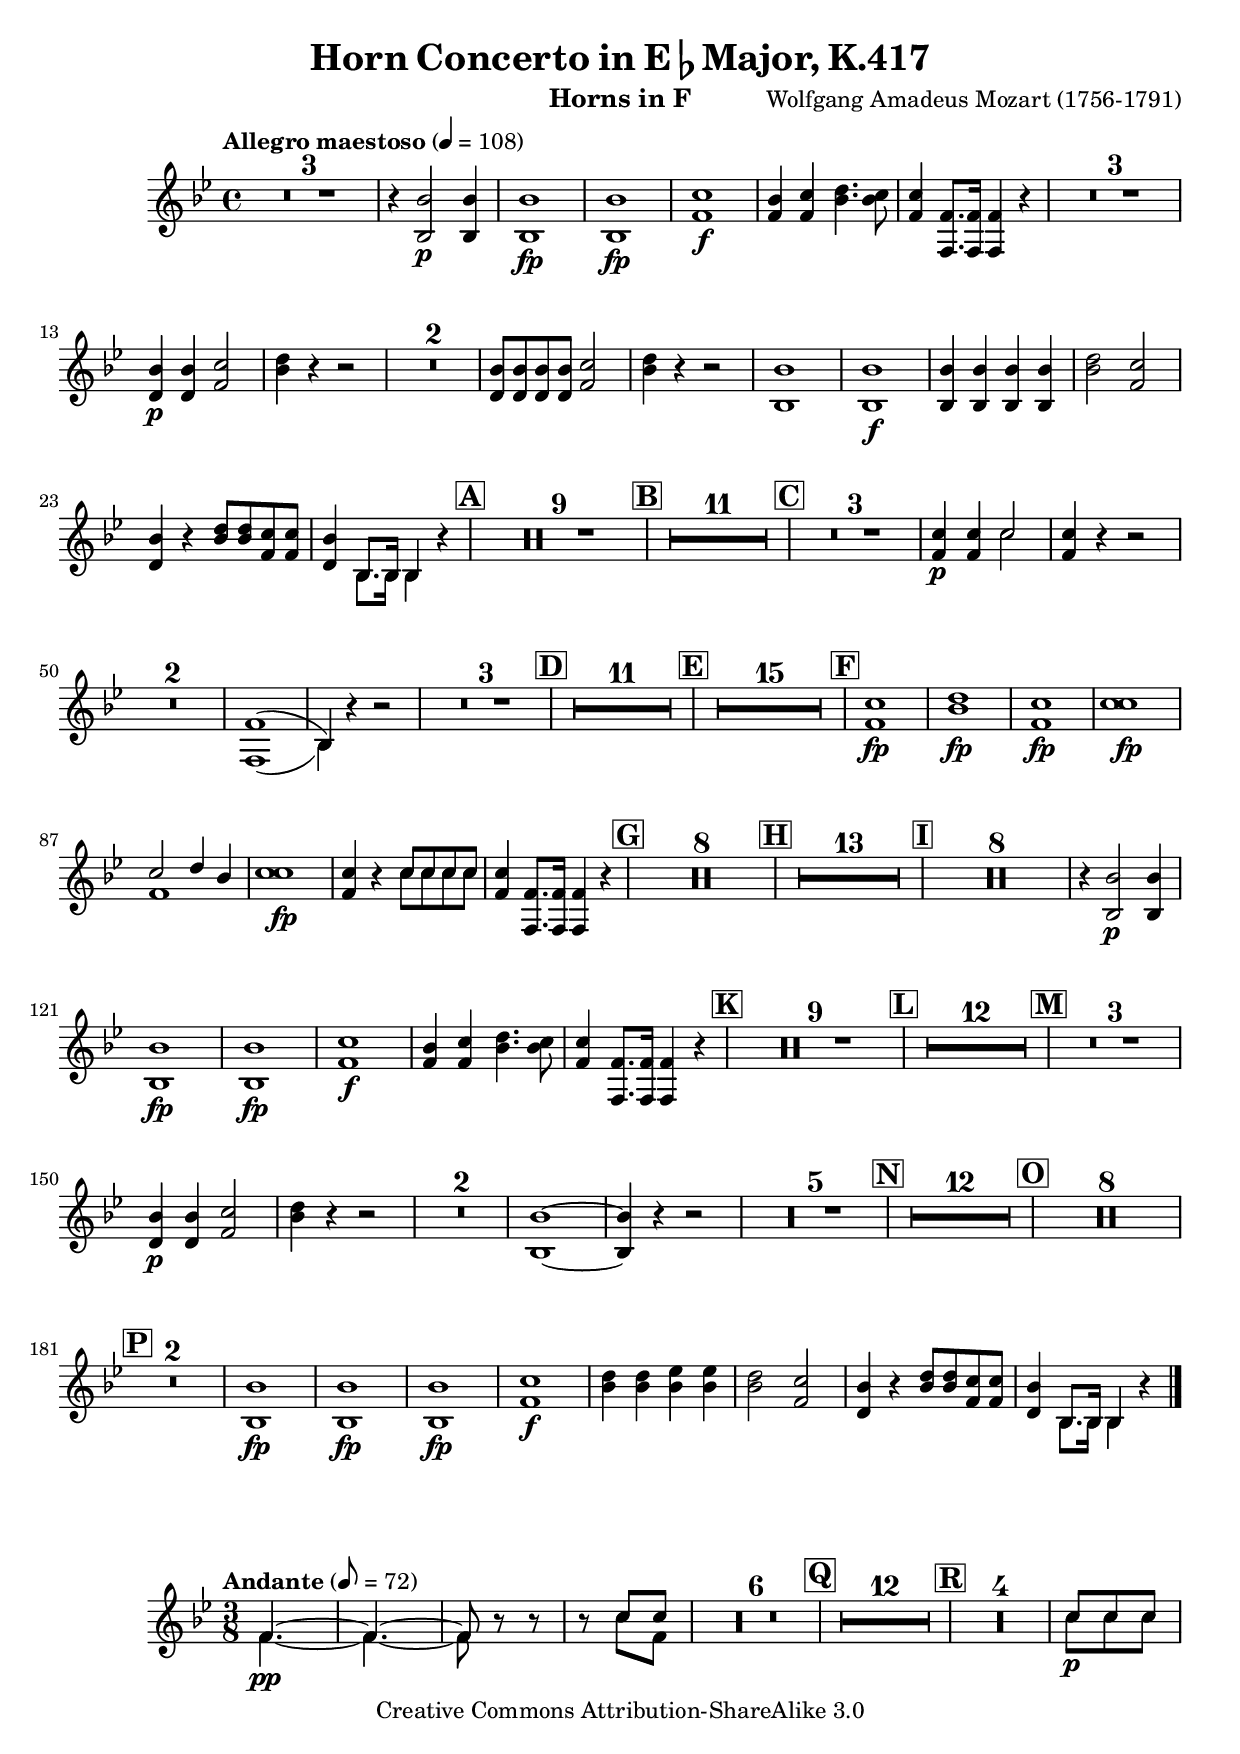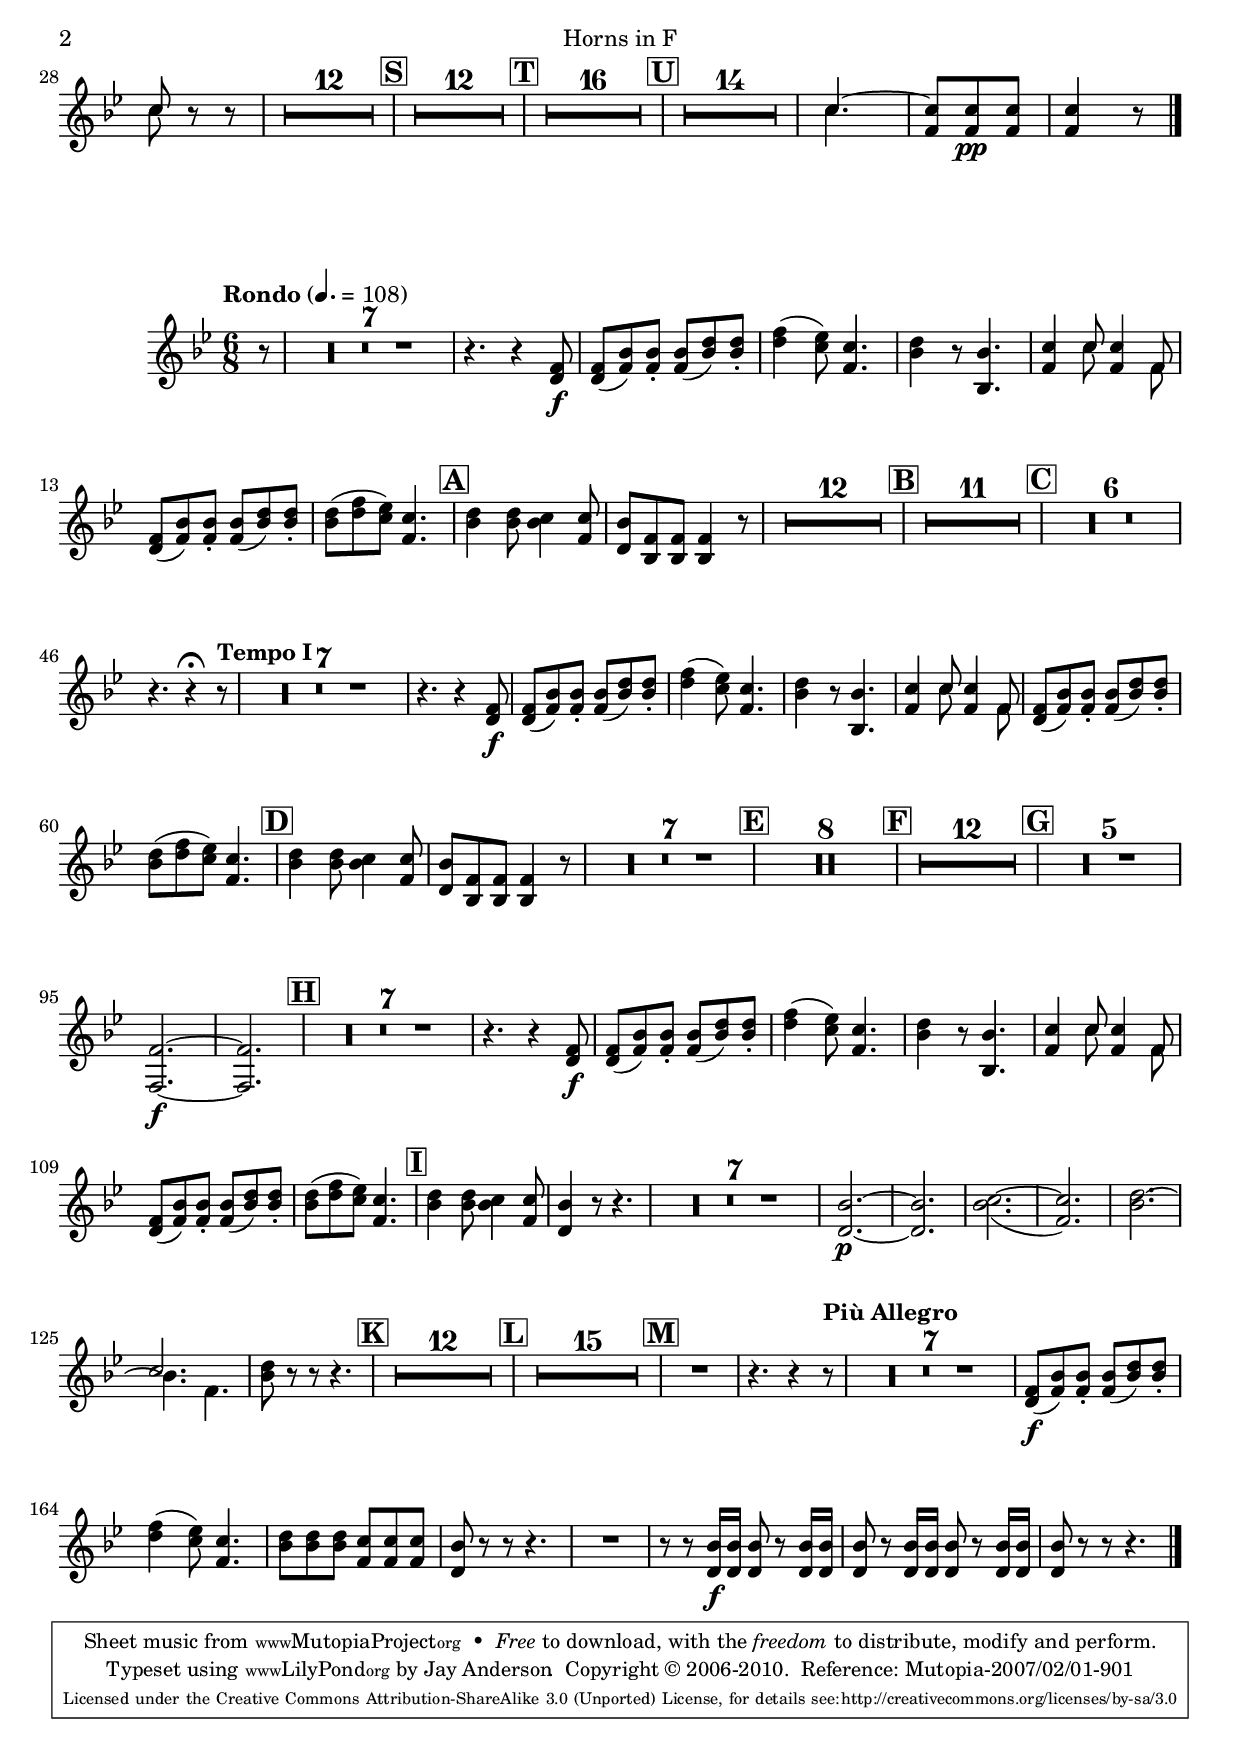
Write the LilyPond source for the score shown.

\version "2.13.50"

\include "defs.ily"
\version "2.13.50"

hornsMvtI = \relative c''
{
  \key c \major
  \transposition ees
  R1*3 |
  r4 <c c,>2\p <c c,>4 |
  <c c,>1\fp |
  <c c,>\fp |
  <d g,>\f |
  <c g>4 <d g,> <e c>4. <d c>8 |
  <d g,>4 <g, g,>8. <g g,>16 <g g,>4 r |
  R1*3 |
  <c e,>4\p <c e,> <d g,>2 |
  <e c>4 r r2 |
  R1*2 |
  <c e,>8 <c e,> <c e,> <c e,> <d g,>2 |
  <e c>4 r r2 |
  <c c,>1 |
  <c c,>\f |
  <c c,>4 <c c,> <c c,> <c c,> |
  <e c>2 <d g,> |
  <c e,>4 r <e c>8 <e c> <d g,> <d g,> |
  <c e,>4 << {c,8. c16 c4} \\ {c8. c16 c4} >> r4 |

  %solo
  R1*23 |
  <d' g,>4\p <d g,> << d2 \\ d >> |
  <d g,>4 r r2 |
  R1*2 |
  << {g,1( | c,4)} \\ {g1( | c4)} >> r4 r2 |
  R1*29 |

  %tutti
  <d' g,>1\fp |
  <e c>1\fp |
  <d g,>1\fp |
  <d d>1\fp |
  << {d2 e4 c} \\ {g1} >> |
  <d' d>1\fp |
  <d g,>4 r << {d8 d d d} \\ {d d d d} >> |
  <d g,>4 <g, g,>8. <g g,>16 <g g,>4 r |

  %solo
  R1*29 |
  r4 <c c,>2\p <c c,>4 |
  <c c,>1\fp |
  <c c,>\fp |
  <d g,>\f |
  <c g>4 <d g,> <e c>4. <d c>8 |
  <d g,>4 <g, g,>8. <g g,>16 <g g,>4 r |
  R1*24 |
  <c e,>4\p <c e,> <d g,>2 |
  <e c>4 r r2 |
  R1*2 |
  <c c,>1~ | <c c,>4 r r2 |
  R1*27 |
  <c c,>1\fp |
  <c c,>1\fp |
  <c c,>1\fp |
  <d g,>1\f |
  <e c>4 <e c> <f c> <f c> |
  <e c>2 <d g,> |
  <c e,>4 r <e c>8 <e c> <d g,> <d g,> |
  <c e,>4 << {c,8. c16 c4} \\ {c8. c16 c4} >> r4 |
}

hornsMvtII = \relative c''
{
  \key c \major
  \transposition ees
  << { g4.~ | g~ | g8 } \\ { g4.~\pp | g~ | g8 }
  >> r8 r |
  r << {d' d} \\ {d g,} >> |
  R4.*22 |
  << {d'8 d d | d} \\ {d\p d d | d} >> r8 r |
  R4.*54 |
  <<
    {\voiceOne d4.~}
    \new Voice {\voiceTwo d4.}
  >> \oneVoice |
  <d g,>8 <d g,>\pp <d g,> |
  <d g,>4 r8 |
}

hornsMvtIIIMain = \relative c''
{
  r4. r4 <g e>8\f |
  <g e>( <c g>) <c g>-. <c g>( <e c>) <e c>-. |
  <g e>4( <f d>8) <d g,>4. |
  <e c>4 r8 <c c,>4. |
  <d g,>4 << d8 \\ d >> <d g,>4 << g,8 \\ g >> |
  <g e>( <c g>) <c g>-. <c g>( <e c>) <e c>-. |
  <e c>( <g e> <f d>) <d g,>4. |
  <e c>4 <e c>8 <d c>4 <d g,>8 |
}

hornsMvtIIIMainEnd = \relative c''
{
  <c e,> <g c,> <g c,> <g c,>4 r8 |
}

hornsMvtIII = \relative c''
{
  \key c \major
  \transposition ees
  r8 |
  R2.*7 |
  \hornsMvtIIIMain
  \hornsMvtIIIMainEnd
  R2.*29 |
  r4. r4\fermata r8 |
  R2.*7 |
  \hornsMvtIIIMain
  \hornsMvtIIIMainEnd
  R2.*32 |
  <g g,>2.~\f | <g g,> |
  R2.*7 |
  \hornsMvtIIIMain
  <c e,>4 r8 r4. |
  R2.*7 |
  <c e,>2.~\p | <c e,> |
  <d~ c>_( | <d g,>) |
  <e c~> |
  <<
    \new Voice {\voiceOne d2.}
    {\voiceTwo c4. g}
  >> \oneVoice |
  <e' c>8 r r r4. |
  R2.*28 |
  r4. r4 r8 |
  R2.*7 |
  <g, e>8(\f <c g>) <c g>-. <c g>( <e c>) <e c>-. |
  <g e>4( <f d>8) <d g,>4. |
  <e c>8 <e c> <e c> <d g,> <d g,> <d g,> |
  <c e,> r r r4. |
  R2. |
  r8 r <c e,>16\f <c e,> <c e,>8
    \repeat unfold 3 {r <c e,>16 <c e,> <c e,>8} r8 r r4. |
}


instrument = "Horns in F"

\book
{
  \include "header.ily"
  \score
  {
    \new Staff
    {
      << \transpose f ees \hornsMvtI \outlineMvtI >>
    }
  }
  \score
  {
    \new Staff
    {
      << \transpose f ees \hornsMvtII \outlineMvtII >>
    }
  }
  \score
  {
    \new Staff
    {
      << \transpose f ees \hornsMvtIII \outlineMvtIII >>
    }
  }
}
